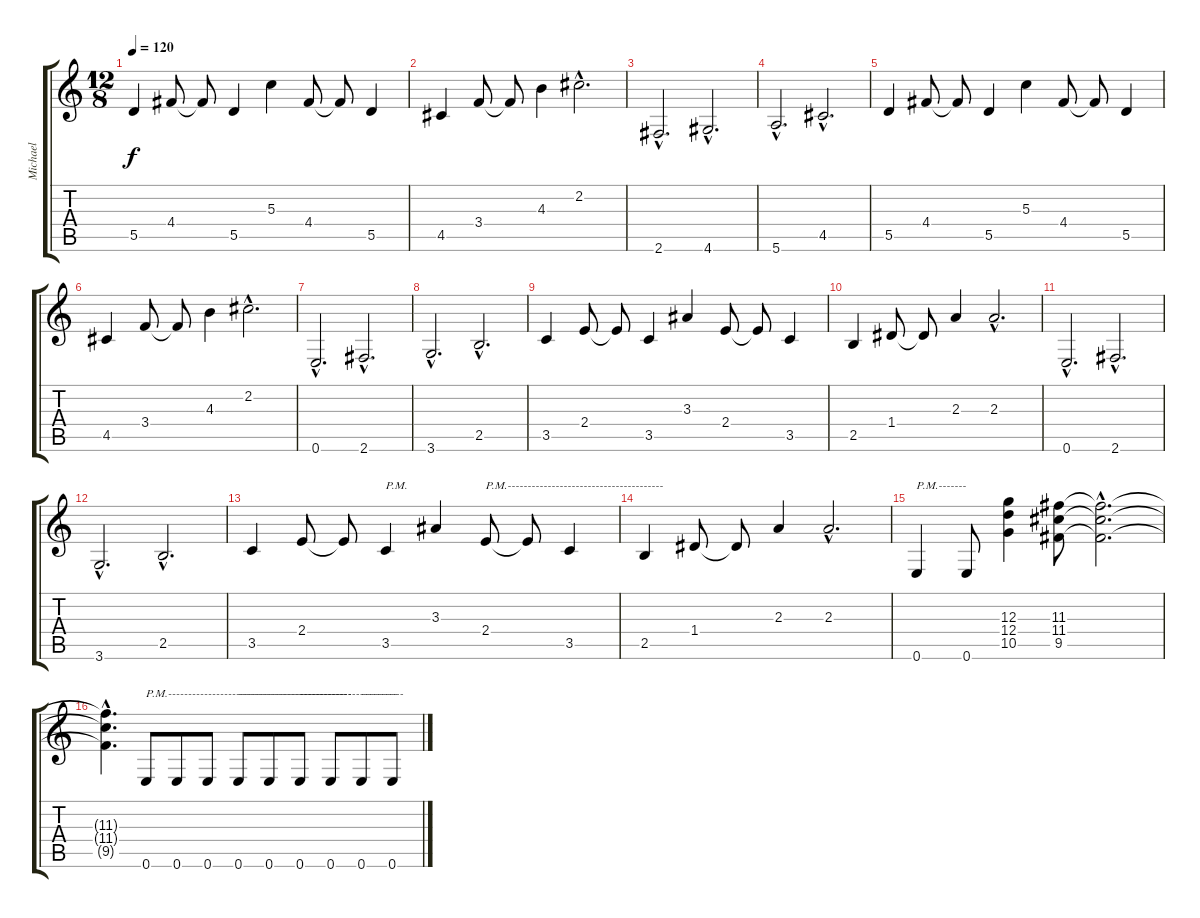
\track ("Michael" "Michael") {instrument distortionguitar}
\staff {score tabs}
\tuning (E4 B3 G3 D3 A2 E2) {hide}
\ts (12 8)
\tempo 120
\clef g2
\ks c
5.5.4{dy f} 4.4.8 4.4{t}.8 5.5.4 5.3.4 4.4.8 4.4{t}.8 5.5.4 |
4.5.4 3.4.8 3.4{t}.8 4.3.4 2.2{hac}.2{d} |
2.6{hac}.2{d} 4.6{hac}.2{d} |
5.6{hac}.2{d} 4.5{hac}.2{d} |
5.5.4 4.4.8 4.4{t}.8 5.5.4 5.3.4 4.4.8 4.4{t}.8 5.5.4 |
4.5.4 3.4.8 3.4{t}.8 4.3.4 2.2{hac}.2{d} |
0.6{hac}.2{d} 2.6{hac}.2{d} |
3.6{hac}.2{d} 2.5{hac}.2{d} |
3.5.4 2.4.8 2.4{t}.8 3.5.4 3.3.4 2.4.8 2.4{t}.8 3.5.4 |
2.5.4 1.4.8 1.4{t}.8 2.3.4 2.3{hac}.2{d} |
0.6{hac}.2{d} 2.6{hac}.2{d} |
3.6{hac}.2{d} 2.5{hac}.2{d} |
3.5.4 2.4.8 2.4{t}.8 3.5.4{txt "P.M."} 3.3.4 2.4.8{txt "P.M.---------------------------------------"} 2.4{t}.8 3.5.4 |
2.5.4 1.4.8 1.4{t}.8 2.3.4 2.3{hac}.2{d} |
0.6.4{txt "P.M.-------"} 0.6.8 (12.3 12.4 10.5).4 (11.3 11.4 9.5).8 (11.3{hac t} 11.4{hac t} 9.5{hac t}).2{d} |
(11.3{hac t} 11.4{hac t} 9.5{hac t}).4{d} 0.6.8{txt "P.M.----------------------------------------------"} 0.6.8 0.6.8 0.6.8{txt "---------------------------"} 0.6.8 0.6.8{txt "--------------------------"} 0.6.8 0.6.8{txt "---------"} 0.6.8
